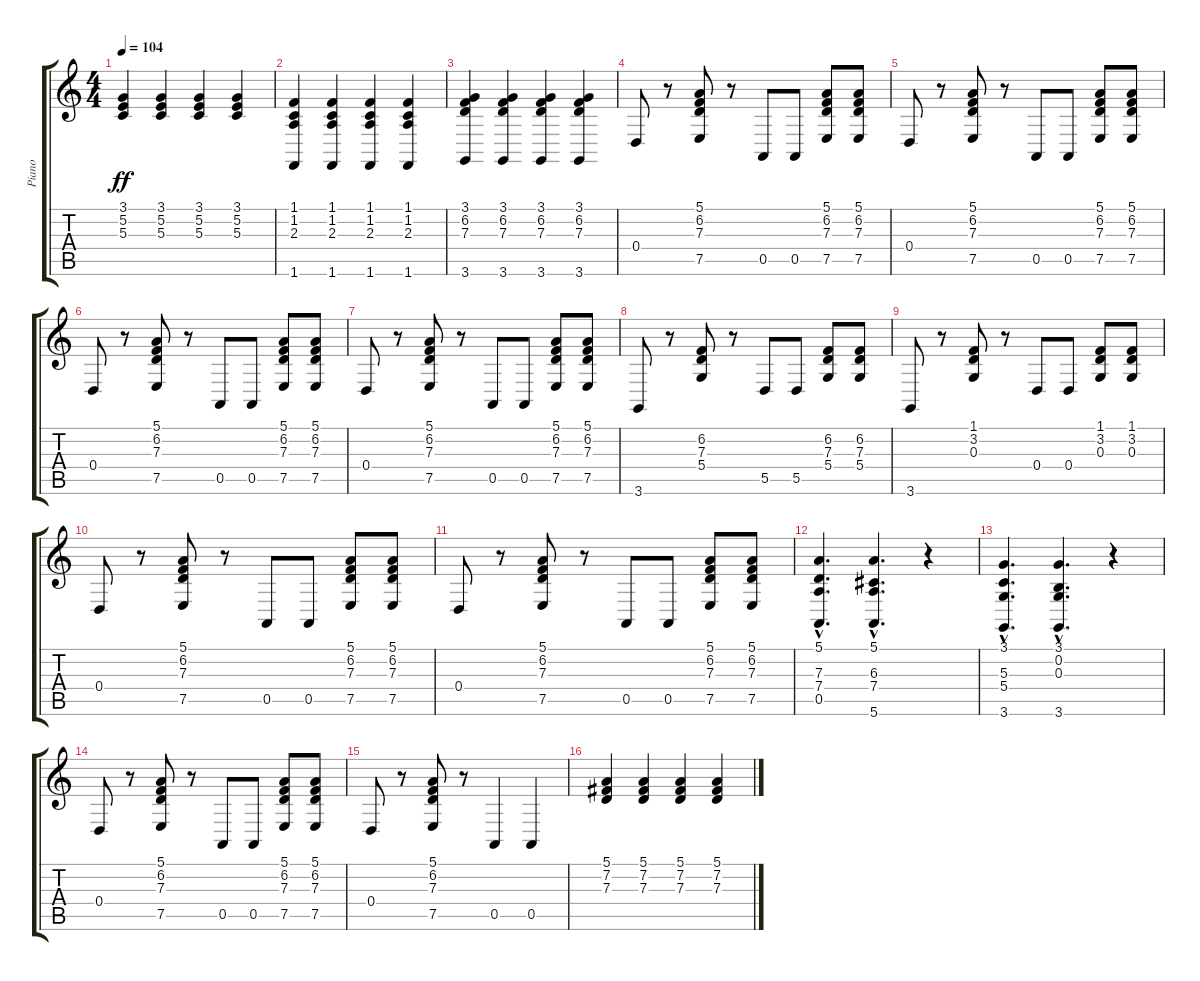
\track ("Piano " "Piano ") {instrument acousticgrandpiano}
\staff {score tabs}
\tuning (E4 B3 G3 D3 A2 E2) {hide}
\ts (4 4)
\tempo 104
\clef g2
\ks c
(3.1 5.2 5.3).4{dy ff} (3.1 5.2 5.3).4 (3.1 5.2 5.3).4 (3.1 5.2 5.3).4 |
(1.1 1.2 2.3 1.6).4 (1.1 1.2 2.3 1.6).4 (1.1 1.2 2.3 1.6).4 (1.1 1.2 2.3 1.6).4 |
(3.1 6.2 7.3 3.6).4 (3.1 6.2 7.3 3.6).4 (3.1 6.2 7.3 3.6).4 (3.1 6.2 7.3 3.6).4 |
0.4.8 r.8 (5.1 6.2 7.3 7.5).8 r.8 0.5.8 0.5.8 (5.1 6.2 7.3 7.5).8 (5.1 6.2 7.3 7.5).8 |
0.4.8 r.8 (5.1 6.2 7.3 7.5).8 r.8 0.5.8 0.5.8 (5.1 6.2 7.3 7.5).8 (5.1 6.2 7.3 7.5).8 |
0.4.8 r.8 (5.1 6.2 7.3 7.5).8 r.8 0.5.8 0.5.8 (5.1 6.2 7.3 7.5).8 (5.1 6.2 7.3 7.5).8 |
0.4.8 r.8 (5.1 6.2 7.3 7.5).8 r.8 0.5.8 0.5.8 (5.1 6.2 7.3 7.5).8 (5.1 6.2 7.3 7.5).8 |
3.6.8 r.8 (6.2 7.3 5.4).8 r.8 5.5.8 5.5.8 (6.2 7.3 5.4).8 (6.2 7.3 5.4).8 |
3.6.8 r.8 (1.1 3.2 0.3).8 r.8 0.4.8 0.4.8 (1.1 3.2 0.3).8 (1.1 3.2 0.3).8 |
0.4.8 r.8 (5.1 6.2 7.3 7.5).8 r.8 0.5.8 0.5.8 (5.1 6.2 7.3 7.5).8 (5.1 6.2 7.3 7.5).8 |
0.4.8 r.8 (5.1 6.2 7.3 7.5).8 r.8 0.5.8 0.5.8 (5.1 6.2 7.3 7.5).8 (5.1 6.2 7.3 7.5).8 |
(5.1{hac} 7.3{hac} 7.4{hac} 0.5{hac}).4{d} (5.1{hac} 6.3{hac} 7.4{hac} 5.6{hac}).4{d} r.4 |
(3.1{hac} 5.3{hac} 5.4{hac} 3.6{hac}).4{d} (3.1{hac} 0.2{hac} 0.3{hac} 3.6{hac}).4{d} r.4 |
0.4.8 r.8 (5.1 6.2 7.3 7.5).8 r.8 0.5.8 0.5.8 (5.1 6.2 7.3 7.5).8 (5.1 6.2 7.3 7.5).8 |
0.4.8 r.8 (5.1 6.2 7.3 7.5).8 r.8 0.5.4 0.5.4 |
(5.1 7.2 7.3).4 (5.1 7.2 7.3).4 (5.1 7.2 7.3).4 (5.1 7.2 7.3).4
